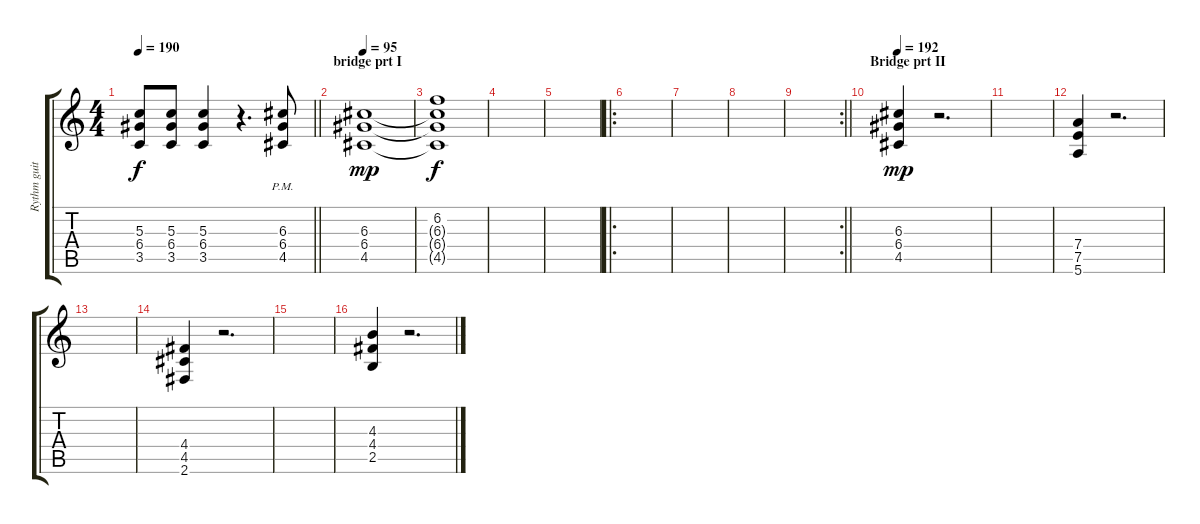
\track ("Rythm guitar" "Rythm guit") {instrument distortionguitar}
\staff {score tabs}
\tuning (E4 B3 G3 D3 A2 E2) {hide}
\ts (4 4)
\tempo 190
\clef g2
\barLineRight lightlight
\ks c
(5.3 6.4 3.5).8{dy f} (5.3 6.4 3.5).8 (5.3 6.4 3.5).4 r.4{d} (6.3{pm} 6.4{pm} 4.5{pm}).8 |
\section ("" "bridge prt I")
\tempo 95
(6.3 6.4 4.5).1{dy mp} |
(6.2 6.3{t} 6.4{t} 4.5{t}).1{dy f} |
|
|
\ro
|
|
|
\rc 2
\barLineRight lightlight
|
\section ("" "Bridge prt II")
\tempo 192
(6.3 6.4 4.5).4{dy mp} r.2{d} |
|
(7.4 7.5 5.6).4 r.2{d} |
|
(4.4 4.5 2.6).4 r.2{d} |
|
(4.3 4.4 2.5).4 r.2{d}
